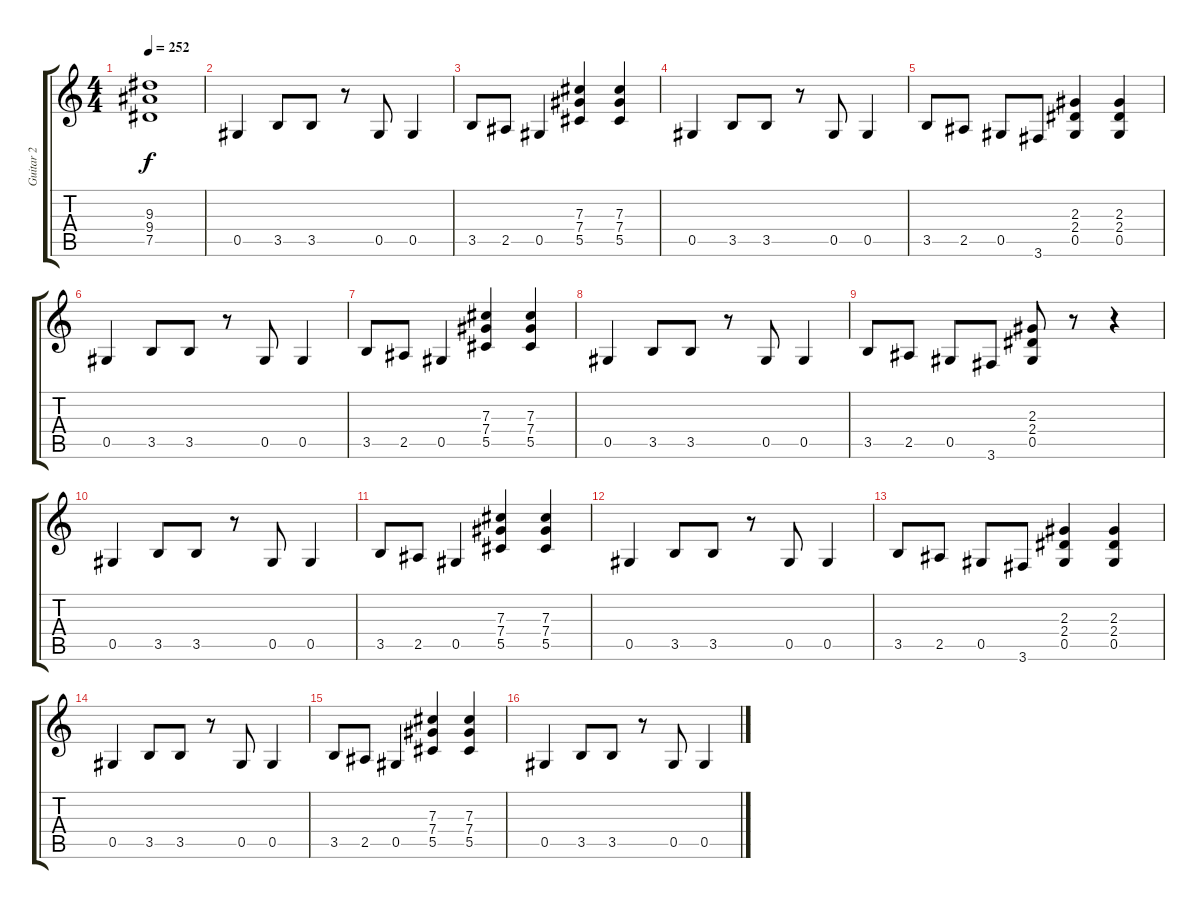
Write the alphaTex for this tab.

\track ("Guitar 2" "Guitar 2") {instrument distortionguitar}
\staff {score tabs}
\tuning (Eb4 Bb3 Gb3 Db3 Ab2 Eb2) {hide}
\ts (4 4)
\tempo 252
\clef g2
\ks c
(9.3 9.4 7.5).1{dy f} |
0.5.4 3.5.8 3.5.8 r.8 0.5.8 0.5.4 |
3.5.8 2.5.8 0.5.4 (7.3 7.4 5.5).4 (7.3 7.4 5.5).4 |
0.5.4 3.5.8 3.5.8 r.8 0.5.8 0.5.4 |
3.5.8 2.5.8 0.5.8 3.6.8 (2.3 2.4 0.5).4 (2.3 2.4 0.5).4 |
0.5.4 3.5.8 3.5.8 r.8 0.5.8 0.5.4 |
3.5.8 2.5.8 0.5.4 (7.3 7.4 5.5).4 (7.3 7.4 5.5).4 |
0.5.4 3.5.8 3.5.8 r.8 0.5.8 0.5.4 |
3.5.8 2.5.8 0.5.8 3.6.8 (2.3 2.4 0.5).8 r.8 r.4 |
0.5.4 3.5.8 3.5.8 r.8 0.5.8 0.5.4 |
3.5.8 2.5.8 0.5.4 (7.3 7.4 5.5).4 (7.3 7.4 5.5).4 |
0.5.4 3.5.8 3.5.8 r.8 0.5.8 0.5.4 |
3.5.8 2.5.8 0.5.8 3.6.8 (2.3 2.4 0.5).4 (2.3 2.4 0.5).4 |
0.5.4 3.5.8 3.5.8 r.8 0.5.8 0.5.4 |
3.5.8 2.5.8 0.5.4 (7.3 7.4 5.5).4 (7.3 7.4 5.5).4 |
0.5.4 3.5.8 3.5.8 r.8 0.5.8 0.5.4
